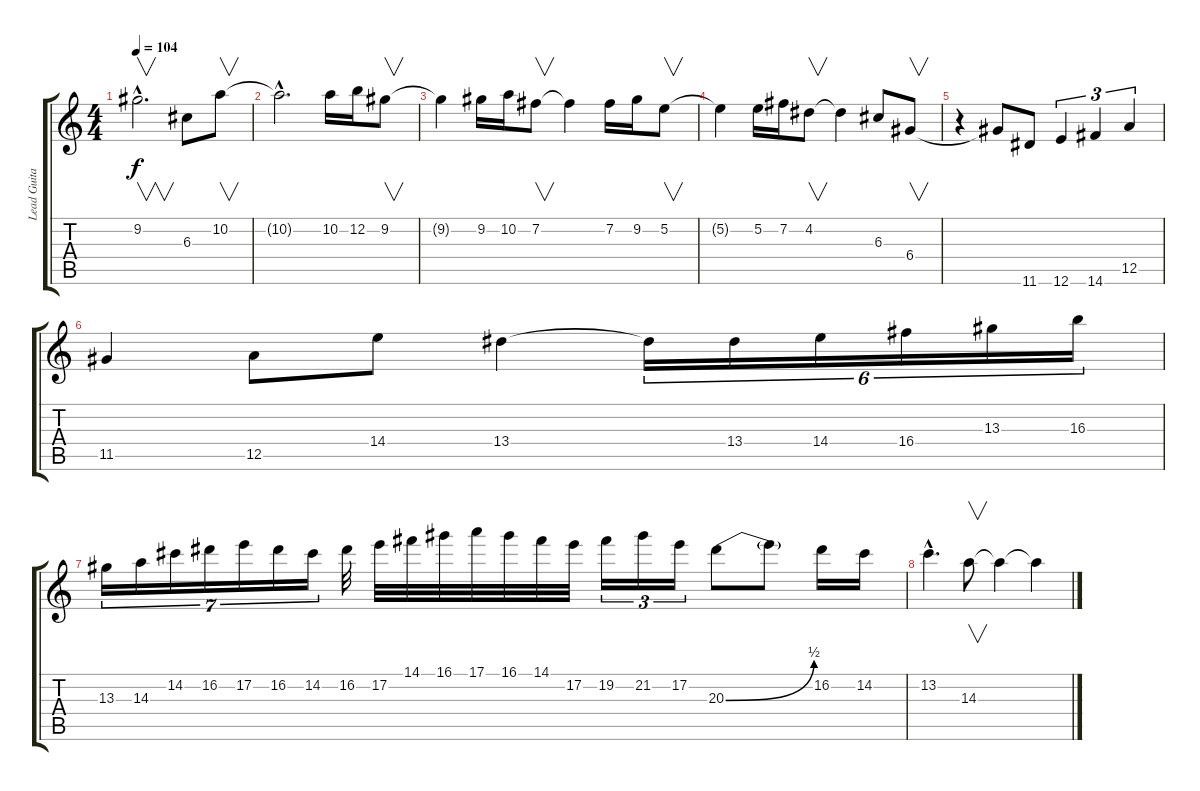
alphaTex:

\track ("Lead Guitar (P.Rondat)" "Lead Guita") {instrument overdrivenguitar}
\staff {score tabs}
\tuning (E4 B3 G3 D3 A2 E2) {hide}
\ts (4 4)
\tempo 104
\clef g2
\ks c
9.2{hac}.2{v d dy f} 6.3.8 10.2.8{v} |
10.2{hac t}.2{d} 10.2.16 12.2.16 9.2.8{v} |
9.2{t}.4 9.2.16 10.2.16 7.2.8{v} 7.2{t}.4 7.2.16 9.2.16 5.2.8{v} |
5.2{t}.4 5.2.16 7.2.16 4.2.8{v} 4.2{t}.4 6.3.8 6.4.8{v} |
r.4 6.4{t}.8 11.6.8 12.6.4{tu (3 2)} 14.6.4{tu (3 2)} 12.5.4{tu (3 2)} |
11.5.4 12.5.8 14.4.8 13.4.4 13.4{t}.16{tu (6 4)} 13.4.16{tu (6 4)} 14.4.16{tu (6 4)} 16.4.16{tu (6 4)} 13.3.16{tu (6 4)} 16.3.16{tu (6 4)} |
13.3.16{tu (7 4)} 14.3.16{tu (7 4)} 14.2.16{tu (7 4)} 16.2.16{tu (7 4)} 17.2.16{tu (7 4)} 16.2.16{tu (7 4)} 14.2.16{tu (7 4)} 16.2.32 17.2.32 14.1.32 16.1.32 17.1.32 16.1.32 14.1.32 17.2.32 19.2.16{tu (3 2)} 21.2.16{tu (3 2)} 17.2.16{tu (3 2)} 20.3{be (bend 0 0 60 2)}.8 20.3{t}.8 16.2.16 14.2.16 |
13.2{hac}.4{d} 14.3.8{v} 14.3{t}.4 14.3{t}.4
